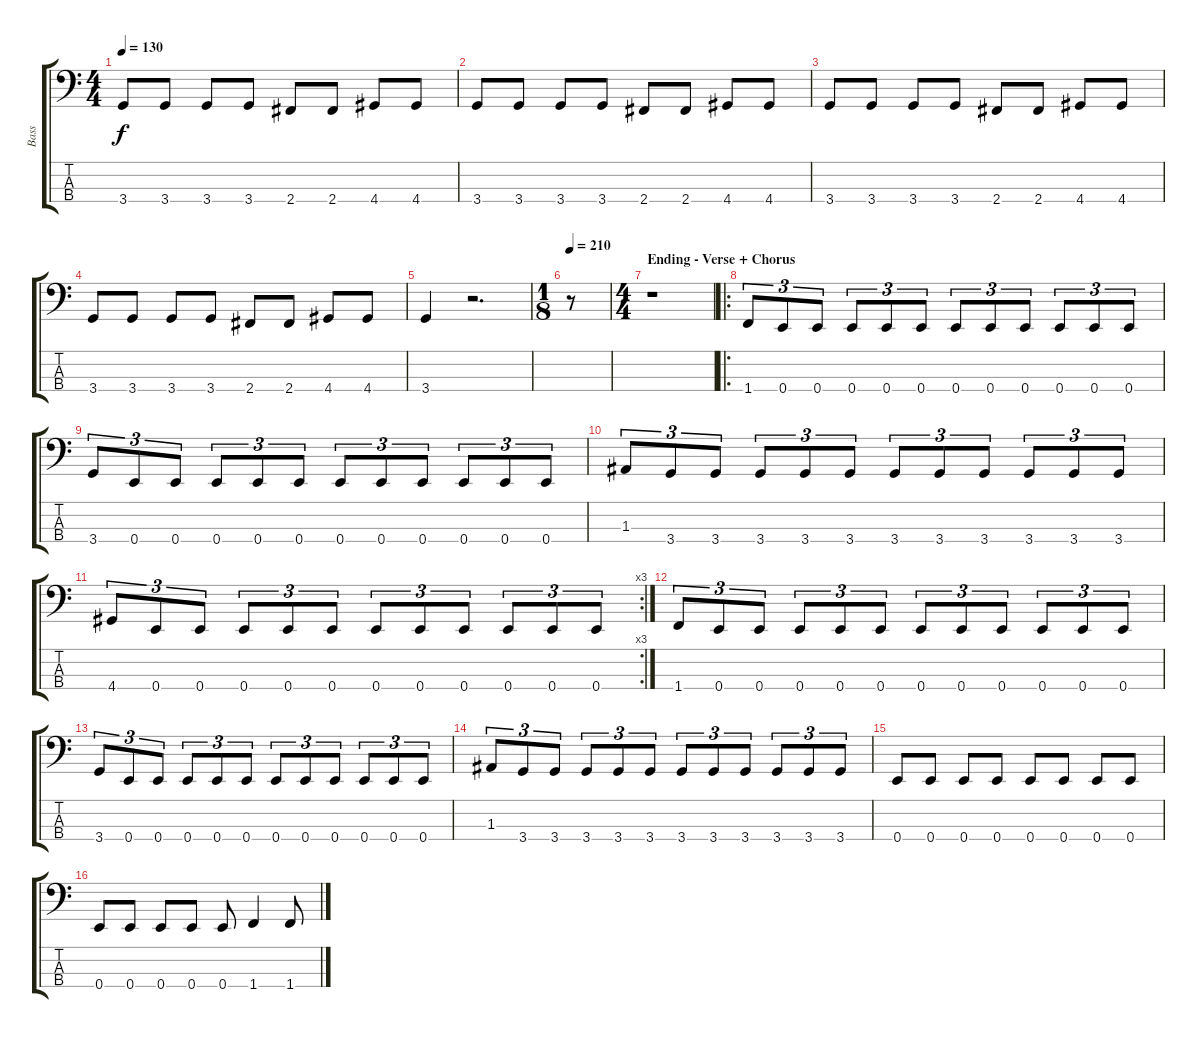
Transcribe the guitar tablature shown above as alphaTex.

\track ("Bass" "Bass") {instrument electricbasspick}
\staff {score tabs}
\tuning (G2 D2 A1 E1) {hide}
\ts (4 4)
\tempo 130
\clef f4
\ks c
3.4.8{dy f} 3.4.8 3.4.8 3.4.8 2.4.8 2.4.8 4.4.8 4.4.8 |
3.4.8 3.4.8 3.4.8 3.4.8 2.4.8 2.4.8 4.4.8 4.4.8 |
3.4.8 3.4.8 3.4.8 3.4.8 2.4.8 2.4.8 4.4.8 4.4.8 |
3.4.8 3.4.8 3.4.8 3.4.8 2.4.8 2.4.8 4.4.8 4.4.8 |
3.4.4 r.2{d} |
\ts (1 8)
\tempo 210
r.8 |
\ts (4 4)
\section ("" "Ending - Verse + Chorus")
r.1 |
\ro
1.4.8{tu (3 2)} 0.4.8{tu (3 2)} 0.4.8{tu (3 2)} 0.4.8{tu (3 2)} 0.4.8{tu (3 2)} 0.4.8{tu (3 2)} 0.4.8{tu (3 2)} 0.4.8{tu (3 2)} 0.4.8{tu (3 2)} 0.4.8{tu (3 2)} 0.4.8{tu (3 2)} 0.4.8{tu (3 2)} |
3.4.8{tu (3 2)} 0.4.8{tu (3 2)} 0.4.8{tu (3 2)} 0.4.8{tu (3 2)} 0.4.8{tu (3 2)} 0.4.8{tu (3 2)} 0.4.8{tu (3 2)} 0.4.8{tu (3 2)} 0.4.8{tu (3 2)} 0.4.8{tu (3 2)} 0.4.8{tu (3 2)} 0.4.8{tu (3 2)} |
1.3.8{tu (3 2)} 3.4.8{tu (3 2)} 3.4.8{tu (3 2)} 3.4.8{tu (3 2)} 3.4.8{tu (3 2)} 3.4.8{tu (3 2)} 3.4.8{tu (3 2)} 3.4.8{tu (3 2)} 3.4.8{tu (3 2)} 3.4.8{tu (3 2)} 3.4.8{tu (3 2)} 3.4.8{tu (3 2)} |
\rc 3
4.4.8{tu (3 2)} 0.4.8{tu (3 2)} 0.4.8{tu (3 2)} 0.4.8{tu (3 2)} 0.4.8{tu (3 2)} 0.4.8{tu (3 2)} 0.4.8{tu (3 2)} 0.4.8{tu (3 2)} 0.4.8{tu (3 2)} 0.4.8{tu (3 2)} 0.4.8{tu (3 2)} 0.4.8{tu (3 2)} |
1.4.8{tu (3 2)} 0.4.8{tu (3 2)} 0.4.8{tu (3 2)} 0.4.8{tu (3 2)} 0.4.8{tu (3 2)} 0.4.8{tu (3 2)} 0.4.8{tu (3 2)} 0.4.8{tu (3 2)} 0.4.8{tu (3 2)} 0.4.8{tu (3 2)} 0.4.8{tu (3 2)} 0.4.8{tu (3 2)} |
3.4.8{tu (3 2)} 0.4.8{tu (3 2)} 0.4.8{tu (3 2)} 0.4.8{tu (3 2)} 0.4.8{tu (3 2)} 0.4.8{tu (3 2)} 0.4.8{tu (3 2)} 0.4.8{tu (3 2)} 0.4.8{tu (3 2)} 0.4.8{tu (3 2)} 0.4.8{tu (3 2)} 0.4.8{tu (3 2)} |
1.3.8{tu (3 2)} 3.4.8{tu (3 2)} 3.4.8{tu (3 2)} 3.4.8{tu (3 2)} 3.4.8{tu (3 2)} 3.4.8{tu (3 2)} 3.4.8{tu (3 2)} 3.4.8{tu (3 2)} 3.4.8{tu (3 2)} 3.4.8{tu (3 2)} 3.4.8{tu (3 2)} 3.4.8{tu (3 2)} |
0.4.8 0.4.8 0.4.8 0.4.8 0.4.8 0.4.8 0.4.8 0.4.8 |
0.4.8 0.4.8 0.4.8 0.4.8 0.4.8 1.4.4 1.4.8
